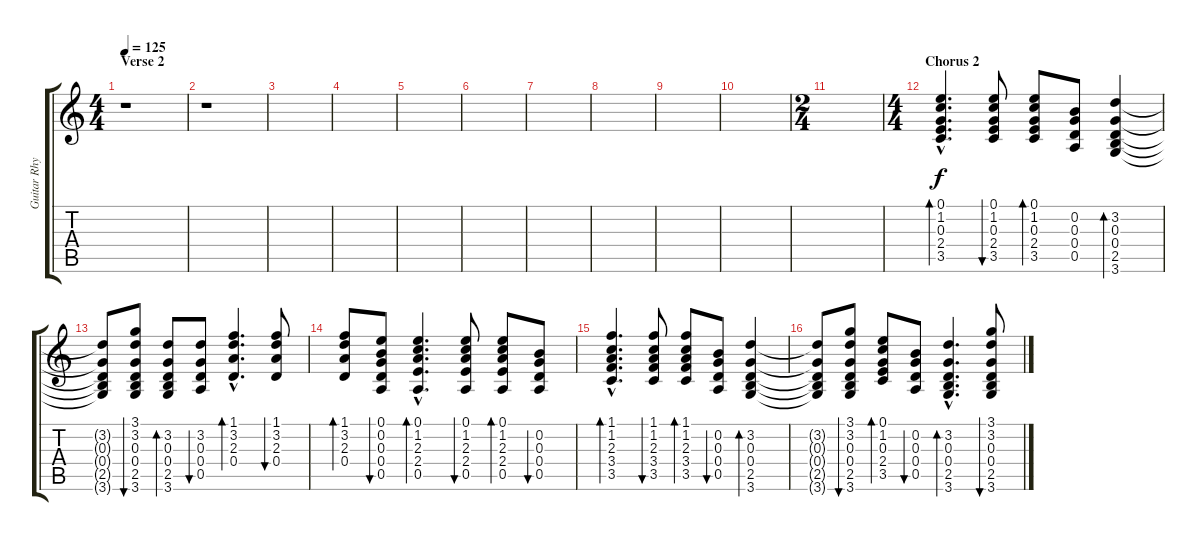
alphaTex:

\track ("Guitar Rhythm 2" "Guitar Rhy") {instrument acousticguitarsteel}
\staff {score tabs}
\tuning (E4 B3 G3 D3 A2 E2) {hide}
\ts (4 4)
\section ("" "Verse 2")
\tempo 125
\clef g2
\ks c
r.1{dy f} |
r.1 |
|
|
|
|
|
|
|
|
\ts (2 4)
|
\ts (4 4)
\section ("" "Chorus 2")
(0.1{hac} 1.2{hac} 0.3{hac} 2.4{hac} 3.5{hac}).4{d bd 60} (0.1 1.2 0.3 2.4 3.5).8{bu 60} (0.1 1.2 0.3 2.4 3.5).8{bd 60} (0.2 0.3 0.4 0.5).8 (3.2 0.3 0.4 2.5 3.6).4{bd 60} |
(3.2{t} 0.3{t} 0.4{t} 2.5{t} 3.6{t}).8 (3.1 3.2 0.3 0.4 2.5 3.6).8{bu 60} (3.2 0.3 0.4 2.5 3.6).8{bd 60} (3.2 0.3 0.4 0.5).8{bu 60} (1.1{hac} 3.2{hac} 2.3{hac} 0.4{hac}).4{d bd 60} (1.1 3.2 2.3 0.4).8{bu 60} |
(1.1 3.2 2.3 0.4).8{bd 60} (0.1 0.2 0.3 0.4 0.5).8{bu 60} (0.1{hac} 1.2{hac} 2.3{hac} 2.4{hac} 0.5{hac}).4{d bd 60} (0.1 1.2 2.3 2.4 0.5).8{bu 60} (0.1 1.2 2.3 2.4 0.5).8{bd 60} (0.2 0.3 0.4 0.5).8{bu 60} |
(1.1{hac} 1.2{hac} 2.3{hac} 3.4{hac} 3.5{hac}).4{d bd 60} (1.1 1.2 2.3 3.4 3.5).8{bu 60} (1.1 1.2 2.3 3.4 3.5).8{bd 60} (0.2 0.3 0.4 0.5).8{bu 60} (3.2 0.3 0.4 2.5 3.6).4{bd 60} |
(3.2{t} 0.3{t} 0.4{t} 2.5{t} 3.6{t}).8 (3.1 3.2 0.3 0.4 2.5 3.6).8{bu 60} (0.1 1.2 0.3 2.4 3.5).8{bd 60} (0.2 0.3 0.4 0.5).8{bu 60} (3.2{hac} 0.3{hac} 0.4{hac} 2.5{hac} 3.6{hac}).4{d bd 60} (3.1 3.2 0.3 0.4 2.5 3.6).8{bu 60}
